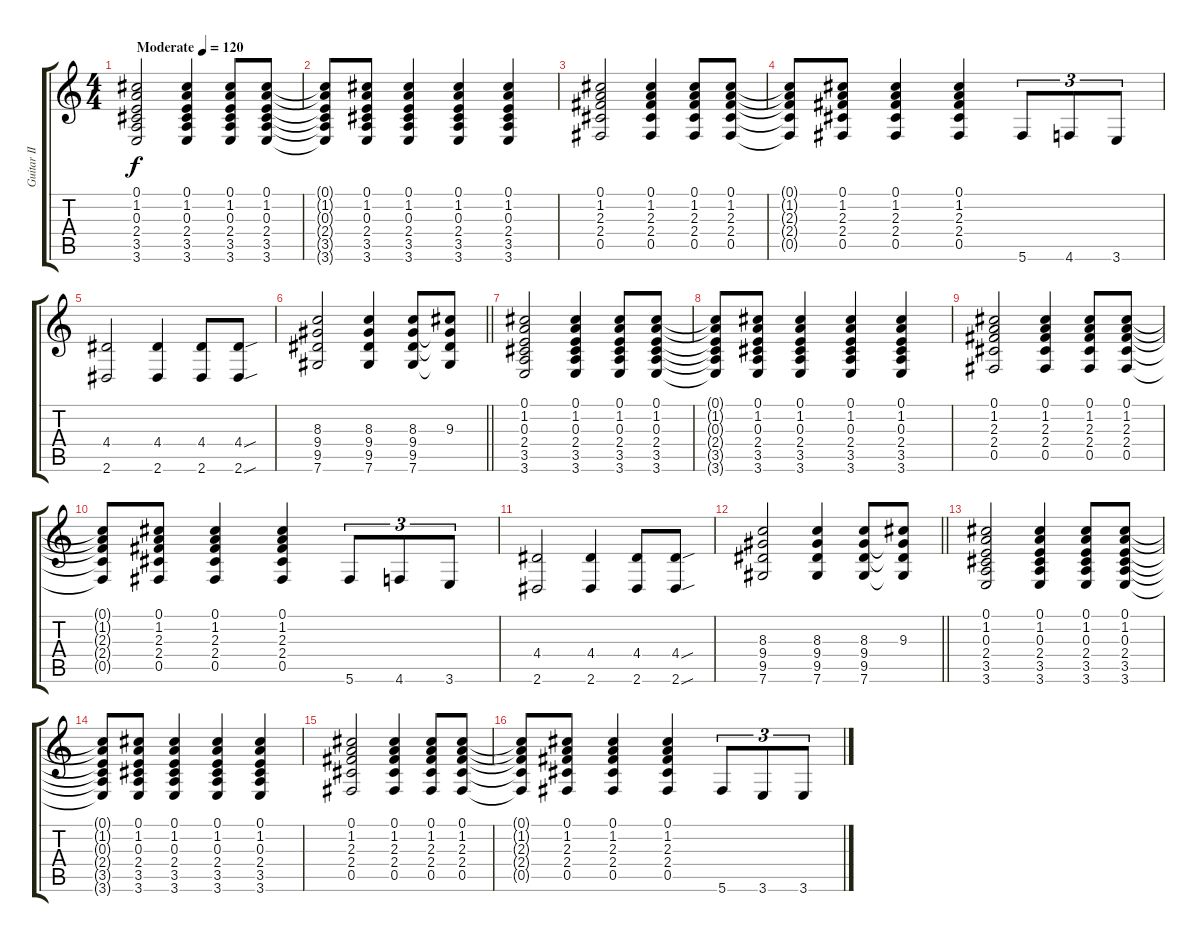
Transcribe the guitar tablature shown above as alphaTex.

\track ("Guitar II" "Guitar II") {instrument distortionguitar}
\staff {score tabs}
\tuning (Db4 Ab3 E3 B2 Gb2 Db2) {hide}
\ts (4 4)
\tempo (120 "Moderate")
\clef g2
\ks c
(0.1 1.2 0.3 2.4 3.5 3.6).2{dy f instrument distortionguitar} (0.1 1.2 0.3 2.4 3.5 3.6).4 (0.1 1.2 0.3 2.4 3.5 3.6).8 (0.1 1.2 0.3 2.4 3.5 3.6).8 |
(0.1{t} 1.2{t} 0.3{t} 2.4{t} 3.5{t} 3.6{t}).8 (0.1 1.2 0.3 2.4 3.5 3.6).8 (0.1 1.2 0.3 2.4 3.5 3.6).4 (0.1 1.2 0.3 2.4 3.5 3.6).4 (0.1 1.2 0.3 2.4 3.5 3.6).4 |
(0.1 1.2 2.3 2.4 0.5).2 (0.1 1.2 2.3 2.4 0.5).4 (0.1 1.2 2.3 2.4 0.5).8 (0.1 1.2 2.3 2.4 0.5).8 |
(0.1{t} 1.2{t} 2.3{t} 2.4{t} 0.5{t}).8 (0.1 1.2 2.3 2.4 0.5).8 (0.1 1.2 2.3 2.4 0.5).4 (0.1 1.2 2.3 2.4 0.5).4 5.6.8{tu (3 2)} 4.6.8{tu (3 2)} 3.6.8{tu (3 2)} |
(4.4 2.6).2 (4.4 2.6).4 (4.4 2.6).8 (4.4{sou} 2.6{sou}).8 |
\barLineRight lightlight
(8.3 9.4 9.5 7.6).2 (8.3 9.4 9.5 7.6).4 (8.3 9.4 9.5 7.6).8 (9.3 9.4{t} 9.5{t} 7.6{t}).8 |
(0.1 1.2 0.3 2.4 3.5 3.6).2 (0.1 1.2 0.3 2.4 3.5 3.6).4 (0.1 1.2 0.3 2.4 3.5 3.6).8 (0.1 1.2 0.3 2.4 3.5 3.6).8 |
(0.1{t} 1.2{t} 0.3{t} 2.4{t} 3.5{t} 3.6{t}).8 (0.1 1.2 0.3 2.4 3.5 3.6).8 (0.1 1.2 0.3 2.4 3.5 3.6).4 (0.1 1.2 0.3 2.4 3.5 3.6).4 (0.1 1.2 0.3 2.4 3.5 3.6).4 |
(0.1 1.2 2.3 2.4 0.5).2 (0.1 1.2 2.3 2.4 0.5).4 (0.1 1.2 2.3 2.4 0.5).8 (0.1 1.2 2.3 2.4 0.5).8 |
(0.1{t} 1.2{t} 2.3{t} 2.4{t} 0.5{t}).8 (0.1 1.2 2.3 2.4 0.5).8 (0.1 1.2 2.3 2.4 0.5).4 (0.1 1.2 2.3 2.4 0.5).4 5.6.8{tu (3 2)} 4.6.8{tu (3 2)} 3.6.8{tu (3 2)} |
(4.4 2.6).2 (4.4 2.6).4 (4.4 2.6).8 (4.4{sou} 2.6{sou}).8 |
\barLineRight lightlight
(8.3 9.4 9.5 7.6).2 (8.3 9.4 9.5 7.6).4 (8.3 9.4 9.5 7.6).8 (9.3 9.4{t} 9.5{t} 7.6{t}).8 |
(0.1 1.2 0.3 2.4 3.5 3.6).2{volume 10} (0.1 1.2 0.3 2.4 3.5 3.6).4 (0.1 1.2 0.3 2.4 3.5 3.6).8 (0.1 1.2 0.3 2.4 3.5 3.6).8 |
(0.1{t} 1.2{t} 0.3{t} 2.4{t} 3.5{t} 3.6{t}).8 (0.1 1.2 0.3 2.4 3.5 3.6).8 (0.1 1.2 0.3 2.4 3.5 3.6).4 (0.1 1.2 0.3 2.4 3.5 3.6).4 (0.1 1.2 0.3 2.4 3.5 3.6).4 |
(0.1 1.2 2.3 2.4 0.5).2 (0.1 1.2 2.3 2.4 0.5).4 (0.1 1.2 2.3 2.4 0.5).8 (0.1 1.2 2.3 2.4 0.5).8 |
(0.1{t} 1.2{t} 2.3{t} 2.4{t} 0.5{t}).8 (0.1 1.2 2.3 2.4 0.5).8 (0.1 1.2 2.3 2.4 0.5).4 (0.1 1.2 2.3 2.4 0.5).4 5.6.8{tu (3 2)} 3.6.8{tu (3 2)} 3.6.8{tu (3 2)}
